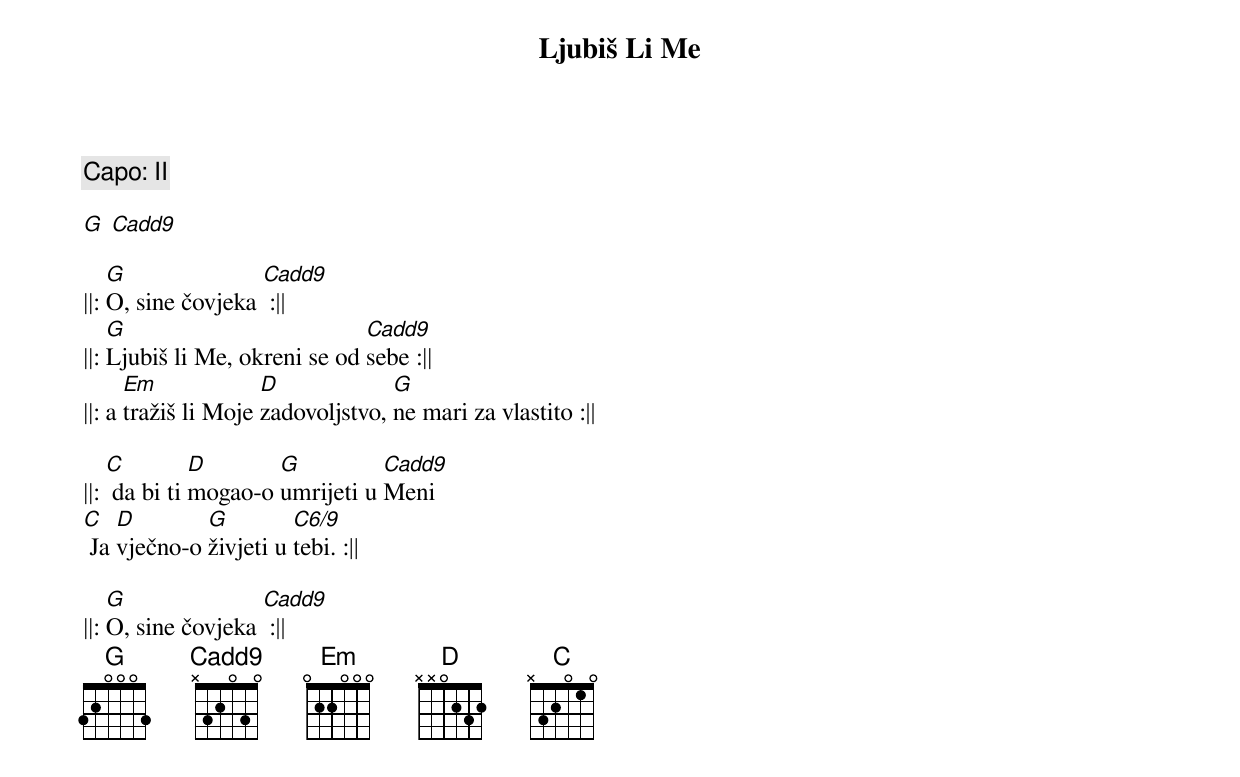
{title: Ljubiš Li Me}
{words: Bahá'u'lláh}
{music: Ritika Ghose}
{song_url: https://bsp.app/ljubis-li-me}

{c: Capo: II}

[G] [Cadd9]

||: [G]O, sine čovjeka [Cadd9] :||
||: [G]Ljubiš li Me, okreni se od [Cadd9]sebe :||
||: a [Em]tražiš li Moje [D]zadovoljstvo, [G]ne mari za vlastito :||

||: [C] da bi ti [D]mogao-o [G]umrijeti u [Cadd9]Meni
[C] Ja [D]vječno-o [G]živjeti u [C6/9]tebi. :||

||: [G]O, sine čovjeka [Cadd9] :||
